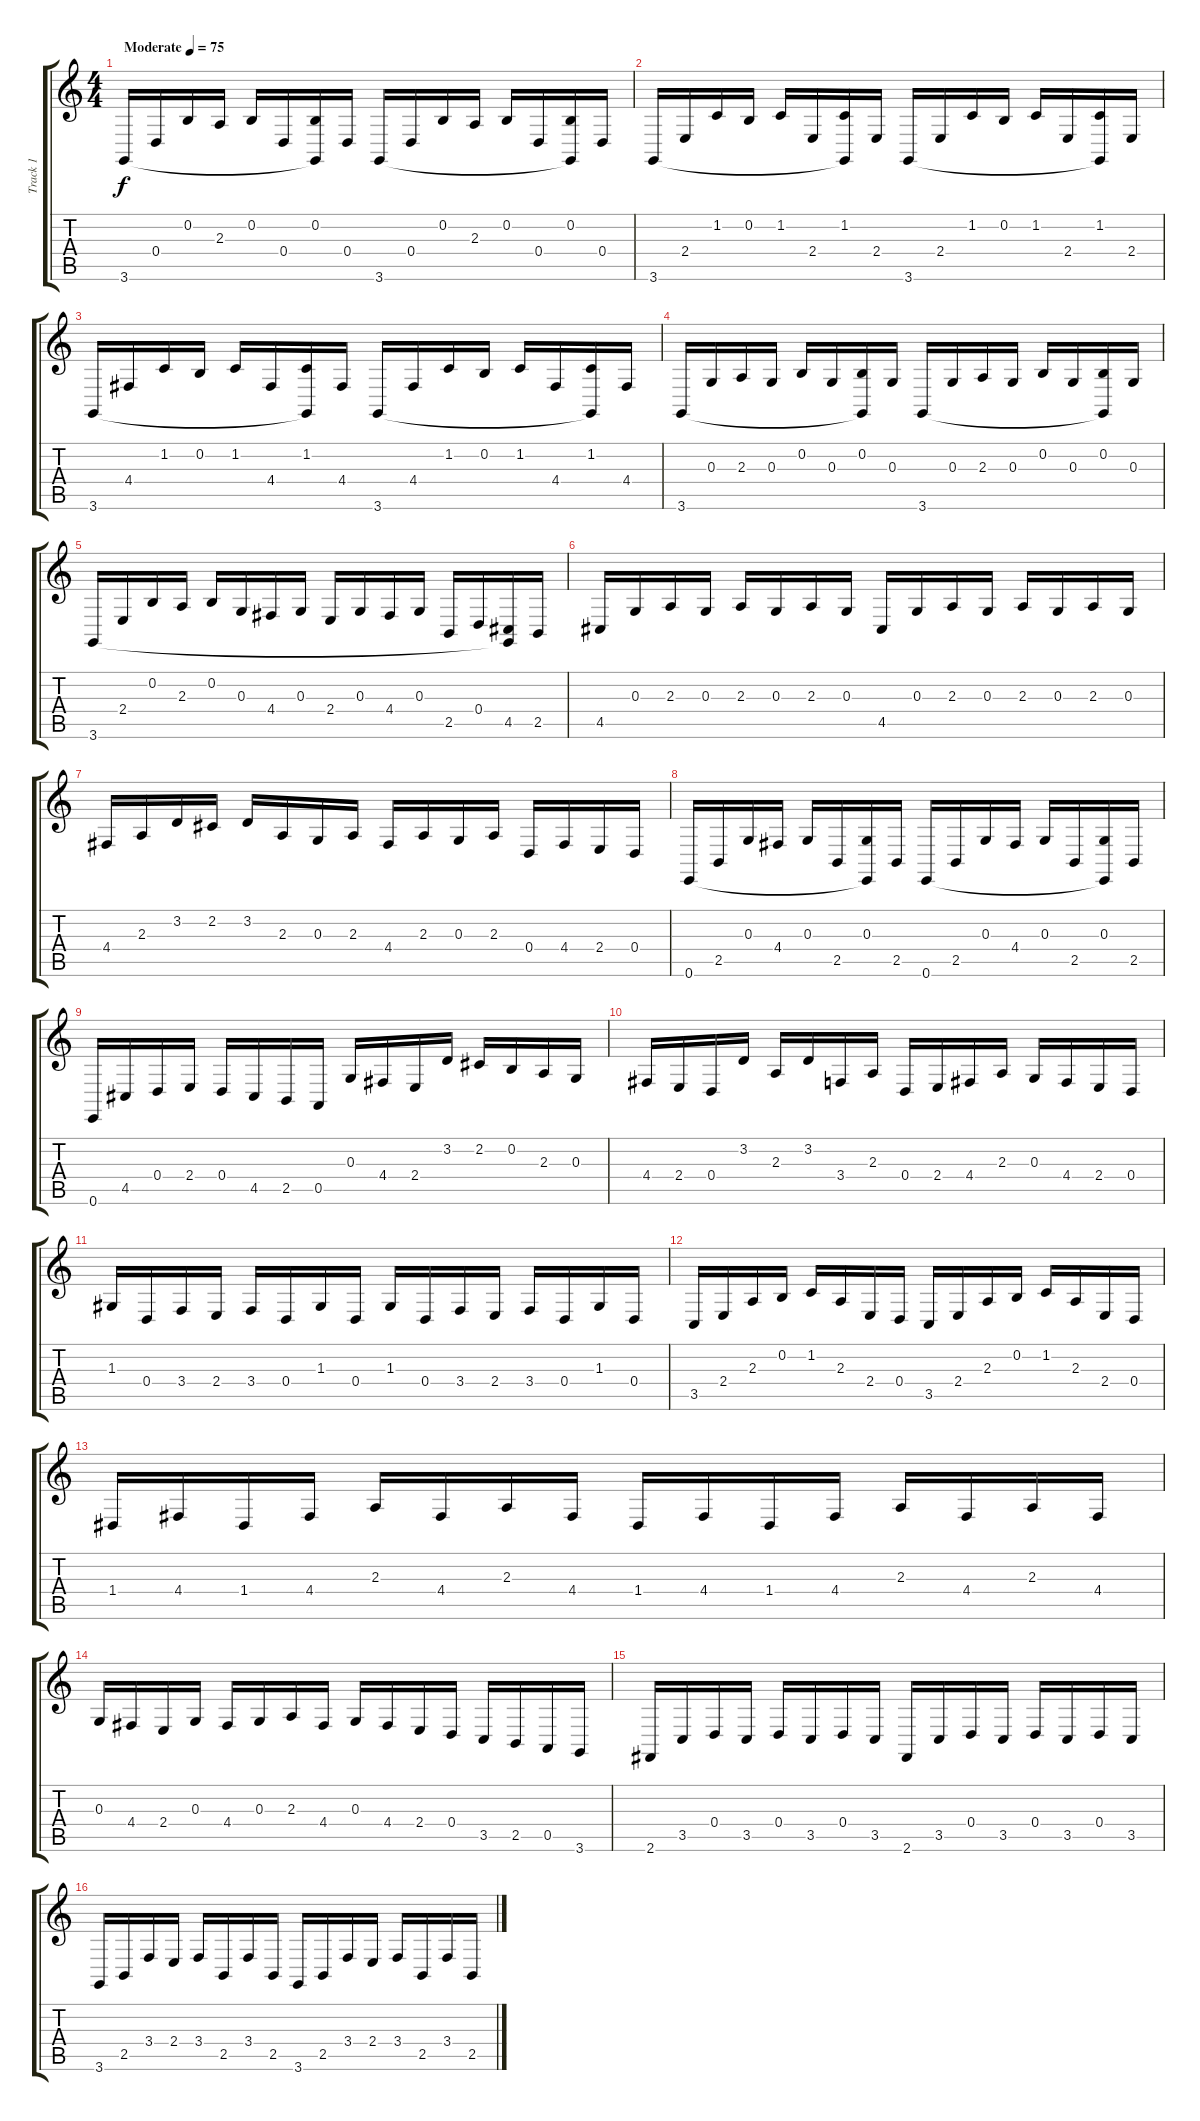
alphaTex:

\track ("Track 1" "Track 1") {instrument cello}
\staff {score tabs}
\tuning (E4 B3 G3 D3 A2 E2) {hide}
\ts (4 4)
\tempo (75 "Moderate")
\clef g2
\ks c
3.6.16{dy f instrument cello} 0.4.16 0.2.16 2.3.16 0.2.16 0.4.16 (0.2 3.6{t}).16 0.4.16 3.6.16 0.4.16 0.2.16 2.3.16 0.2.16 0.4.16 (0.2 3.6{t}).16 0.4.16 |
3.6.16 2.4.16 1.2.16 0.2.16 1.2.16 2.4.16 (1.2 3.6{t}).16 2.4.16 3.6.16 2.4.16 1.2.16 0.2.16 1.2.16 2.4.16 (1.2 3.6{t}).16 2.4.16 |
3.6.16 4.4.16 1.2.16 0.2.16 1.2.16 4.4.16 (1.2 3.6{t}).16 4.4.16 3.6.16 4.4.16 1.2.16 0.2.16 1.2.16 4.4.16 (1.2 3.6{t}).16 4.4.16 |
3.6.16 0.3.16 2.3.16 0.3.16 0.2.16 0.3.16 (0.2 3.6{t}).16 0.3.16 3.6.16 0.3.16 2.3.16 0.3.16 0.2.16 0.3.16 (0.2 3.6{t}).16 0.3.16 |
3.6.16 2.4.16 0.2.16 2.3.16 0.2.16 0.3.16 4.4.16 0.3.16 2.4.16 0.3.16 4.4.16 0.3.16 2.5.16 0.4.16 (4.5 3.6{t}).16 2.5.16 |
4.5.16 0.3.16 2.3.16 0.3.16 2.3.16 0.3.16 2.3.16 0.3.16 4.5.16 0.3.16 2.3.16 0.3.16 2.3.16 0.3.16 2.3.16 0.3.16 |
4.4.16 2.3.16 3.2.16 2.2.16 3.2.16 2.3.16 0.3.16 2.3.16 4.4.16 2.3.16 0.3.16 2.3.16 0.4.16 4.4.16 2.4.16 0.4.16 |
0.6.16 2.5.16 0.3.16 4.4.16 0.3.16 2.5.16 (0.3 0.6{t}).16 2.5.16 0.6.16 2.5.16 0.3.16 4.4.16 0.3.16 2.5.16 (0.3 0.6{t}).16 2.5.16 |
0.6.16 4.5.16 0.4.16 2.4.16 0.4.16 4.5.16 2.5.16 0.5.16 0.3.16 4.4.16 2.4.16 3.2.16 2.2.16 0.2.16 2.3.16 0.3.16 |
4.4.16 2.4.16 0.4.16 3.2.16 2.3.16 3.2.16 3.4.16 2.3.16 0.4.16 2.4.16 4.4.16 2.3.16 0.3.16 4.4.16 2.4.16 0.4.16 |
1.3.16 0.4.16 3.4.16 2.4.16 3.4.16 0.4.16 1.3.16 0.4.16 1.3.16 0.4.16 3.4.16 2.4.16 3.4.16 0.4.16 1.3.16 0.4.16 |
3.5.16 2.4.16 2.3.16 0.2.16 1.2.16 2.3.16 2.4.16 0.4.16 3.5.16 2.4.16 2.3.16 0.2.16 1.2.16 2.3.16 2.4.16 0.4.16 |
1.4.16 4.4.16 1.4.16 4.4.16 2.3.16 4.4.16 2.3.16 4.4.16 1.4.16 4.4.16 1.4.16 4.4.16 2.3.16 4.4.16 2.3.16 4.4.16 |
0.3.16 4.4.16 2.4.16 0.3.16 4.4.16 0.3.16 2.3.16 4.4.16 0.3.16 4.4.16 2.4.16 0.4.16 3.5.16 2.5.16 0.5.16 3.6.16 |
2.6.16 3.5.16 0.4.16 3.5.16 0.4.16 3.5.16 0.4.16 3.5.16 2.6.16 3.5.16 0.4.16 3.5.16 0.4.16 3.5.16 0.4.16 3.5.16 |
3.6.16 2.5.16 3.4.16 2.4.16 3.4.16 2.5.16 3.4.16 2.5.16 3.6.16 2.5.16 3.4.16 2.4.16 3.4.16 2.5.16 3.4.16 2.5.16
